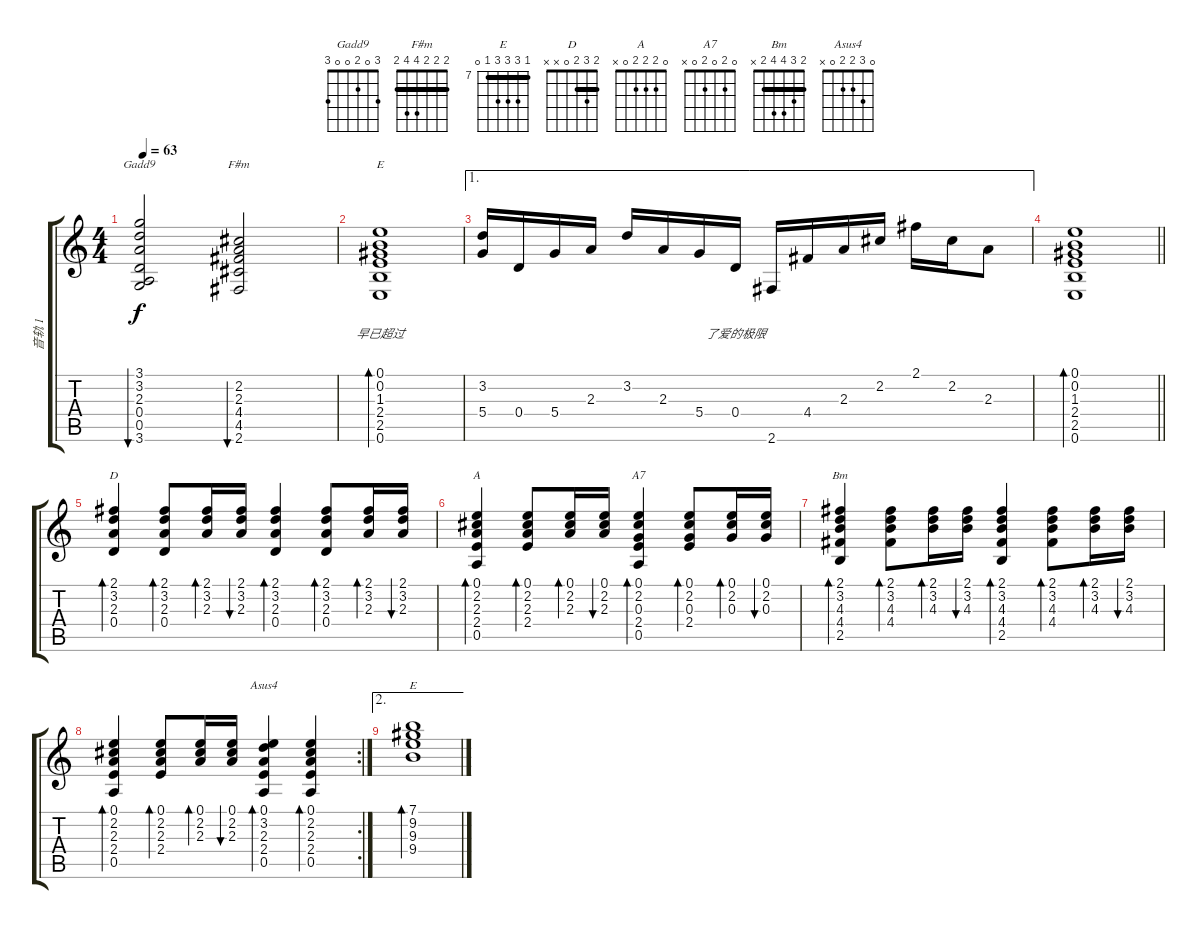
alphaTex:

\track ("音轨 1" "音轨 1") {instrument acousticguitarsteel}
\staff {score tabs}
\tuning (E4 B3 G3 D3 A2 E2) {hide}
\chord ("Gadd9" 3 0 2 0 0 3)
\chord ("F#m" 2 2 2 4 4 2) {barre 2}
\chord ("E" 0 0 1 2 2 0)
\chord ("D" 2 3 2 0 x x) {barre 2}
\chord ("A" 0 2 2 2 0 x)
\chord ("A7" 0 2 0 2 0 x)
\chord ("Bm" 2 3 4 4 2 x) {barre 2}
\chord ("Asus4" 0 3 2 2 0 x)
\chord ("E" 7 9 9 9 7 0) {firstfret 7 barre 7}
\ts (4 4)
\tempo 63
\clef g2
\ks c
(3.1 3.2 2.3 0.4 0.5 3.6).2{bu 240 ch "Gadd9" lyrics (0 "") lyrics (1 "") lyrics (2 "") lyrics (3 "") lyrics (4 "") dy f} (2.2 2.3 4.4 4.5 2.6).2{bu 240 ch "F#m" lyrics (0 "") lyrics (1 "") lyrics (2 "") lyrics (3 "") lyrics (4 "")} |
(0.1 0.2 1.3 2.4 2.5 0.6).1{bd 240 ch "E" lyrics (0 "早已超过") lyrics (1 "") lyrics (2 "") lyrics (3 "") lyrics (4 "")} |
\ae 1
(3.2 5.4).16{lyrics (0 "") lyrics (1 "") lyrics (2 "") lyrics (3 "") lyrics (4 "")} 0.4.16{lyrics (0 "") lyrics (1 "") lyrics (2 "") lyrics (3 "") lyrics (4 "")} 5.4.16{lyrics (0 "") lyrics (1 "") lyrics (2 "") lyrics (3 "") lyrics (4 "")} 2.3.16{lyrics (0 "") lyrics (1 "") lyrics (2 "") lyrics (3 "") lyrics (4 "")} 3.2.16{lyrics (0 "") lyrics (1 "") lyrics (2 "") lyrics (3 "") lyrics (4 "")} 2.3.16{lyrics (0 "") lyrics (1 "") lyrics (2 "") lyrics (3 "") lyrics (4 "")} 5.4.16{lyrics (0 "") lyrics (1 "") lyrics (2 "") lyrics (3 "") lyrics (4 "")} 0.4.16{lyrics (0 "了爱的极限") lyrics (1 "") lyrics (2 "") lyrics (3 "") lyrics (4 "")} 2.6.16 4.4.16 2.3.16 2.2.16 2.1.16 2.2.16 2.3.8 |
\barLineRight lightlight
(0.1 0.2 1.3 2.4 2.5 0.6).1{bd 240} |
(2.1 3.2 2.3 0.4).4{bd 30 ch "D"} (2.1 3.2 2.3 0.4).8{bd 30} (2.1 3.2 2.3).16{bd 30} (2.1 3.2 2.3).16{bu 30} (2.1 3.2 2.3 0.4).4{bd 30} (2.1 3.2 2.3 0.4).8{bd 30} (2.1 3.2 2.3).16{bd 30} (2.1 3.2 2.3).16{bu 30} |
(0.1 2.2 2.3 2.4 0.5).4{bd 30 ch "A"} (0.1 2.2 2.3 2.4).8{bd 30} (0.1 2.2 2.3).16{bd 30} (0.1 2.2 2.3).16{bu 30} (0.1 2.2 0.3 2.4 0.5).4{bd 30 ch "A7"} (0.1 2.2 0.3 2.4).8{bd 30} (0.1 2.2 0.3).16{bd 30} (0.1 2.2 0.3).16{bu 30} |
(2.1 3.2 4.3 4.4 2.5).4{bd 30 ch "Bm"} (2.1 3.2 4.3 4.4).8{bd 30} (2.1 3.2 4.3).16{bd 30} (2.1 3.2 4.3).16{bu 30} (2.1 3.2 4.3 4.4 2.5).4{bd 30} (2.1 3.2 4.3 4.4).8{bd 30} (2.1 3.2 4.3).16{bd 30} (2.1 3.2 4.3).16{bu 30} |
\rc 2
(0.1 2.2 2.3 2.4 0.5).4{bd 30} (0.1 2.2 2.3 2.4).8{bd 30} (0.1 2.2 2.3).16{bd 30} (0.1 2.2 2.3).16{bu 30} (0.1 3.2 2.3 2.4 0.5).4{bd 30 ch "Asus4"} (0.1 2.2 2.3 2.4 0.5).4{bd 30} |
\ae 2
(7.1 9.2 9.3 9.4).1{bd 240 ch "E" txt ""}
